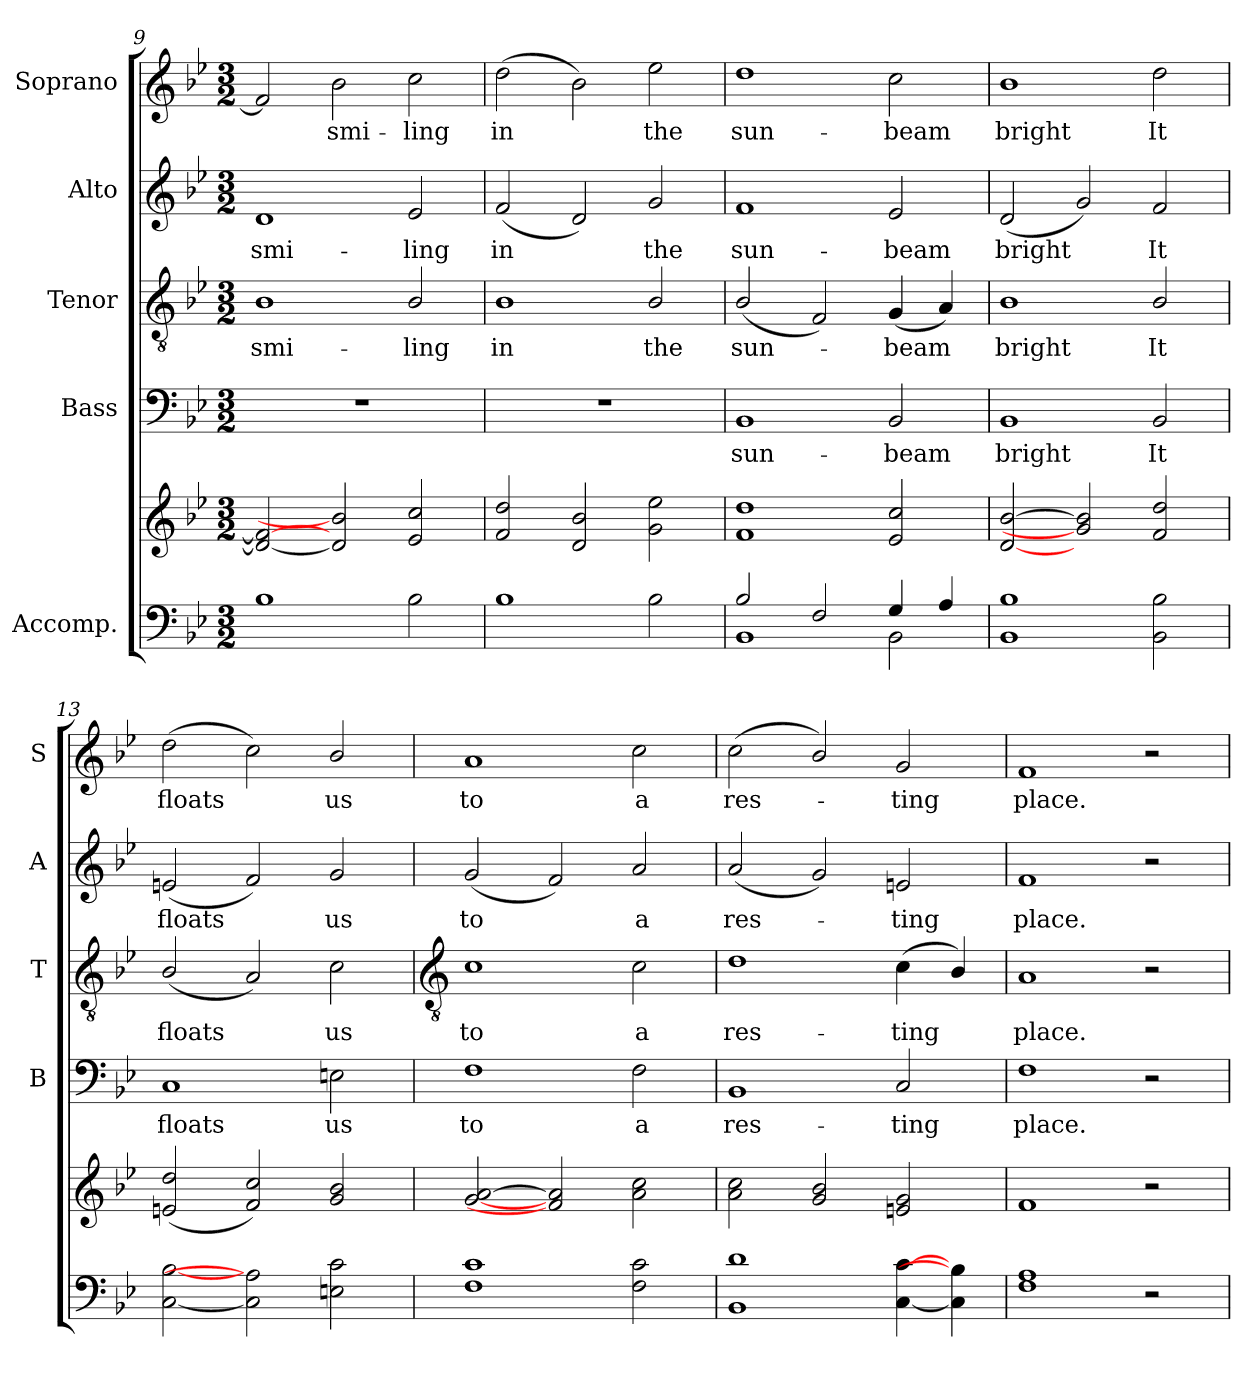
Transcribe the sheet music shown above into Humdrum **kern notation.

**kern	**kern	**kern	**text	**kern	**text	**kern	**text	**kern	**text
*part5	*part5	*part4	*part4	*part3	*part3	*part2	*part2	*part1	*part1
*staff6	*staff5	*staff4	*staff4	*staff3	*staff3	*staff2	*staff2	*staff1	*staff1
*I"Accomp.	*	*I"Bass	*	*I"Tenor	*	*I"Alto	*	*I"Soprano	*
*	*	*I'B	*	*I'T	*	*I'A	*	*I'S	*
*clefF4	*clefG2	*clefF4	*	*clefGv2	*	*clefG2	*	*clefG2	*
*k[b-e-]	*k[b-e-]	*k[b-e-]	*	*k[b-e-]	*	*k[b-e-]	*	*k[b-e-]	*
*B-:	*B-:	*B-:	*	*B-:	*	*B-:	*	*B-:	*
*M3/2	*M3/2	*M3/2	*	*M3/2	*	*M3/2	*	*M3/2	*
=9	=9	=9	=9	=9	=9	=9	=9	=9	=9
*^	*	*	*	*	*	*	*	*	*
!	!	!	!LO:N:vis=1	!	!	!LO:LY:b	!	!LO:LY:b	!	!
1B-/	1.ryy	2d_ 2f_	1.r	.	1B-	smi-	1d	smi-	2f]	.
!	!	!	!	!	!	!	!	!	!	!LO:LY:b
.	.	2d] 2b-]	.	.	.	.	.	.	2b-	smi-
!	!	!	!	!	!	!LO:LY:b	!	!LO:LY:b	!	!LO:LY:b
2B-\	.	2e- 2cc	.	.	2B-/	-ling	2e-	-ling	2cc	-ling
=10	=10	=10	=10	=10	=10	=10	=10	=10	=10	=10
!	!	!	!LO:N:vis=1	!	!	!LO:LY:b	!	!LO:LY:b	!	!LO:LY:b
1B-/	1.ryy	2f 2dd	1.r	.	1B-	in	(<2f	in	(>2dd	in
.	.	2d 2b-	.	.	.	.	2d)	.	2b-)	.
!	!	!	!	!	!	!LO:LY:b	!	!LO:LY:b	!	!LO:LY:b
2B-\	.	2g 2ee-	.	.	2B-/	the	2g	the	2ee-	the
=11	=11	=11	=11	=11	=11	=11	=11	=11	=11	=11
!	!	!	!	!LO:LY:b	!	!LO:LY:b	!	!LO:LY:b	!	!LO:LY:b
2B-/	1BB-\	1f 1dd	1BB-	sun-	(<2B-/	sun-	1f	sun-	1dd	sun-
2F/	.	.	.	.	2F)	.	.	.	.	.
!	!	!	!	!LO:LY:b	!	!LO:LY:b	!	!LO:LY:b	!	!LO:LY:b
4G/	2BB-\	2e- 2cc	2BB-	-beam	(<4G	beam	2e-	-beam	2cc	-beam
4A/	.	.	.	.	4A)	.	.	.	.	.
=12	=12	=12	=12	=12	=12	=12	=12	=12	=12	=12
!	!	!	!	!LO:LY:b	!	!LO:LY:b	!	!LO:LY:b	!	!LO:LY:b
1.ryy	1BB-\ 1B-\	[2d [2b-	1BB-	bright	1B-	bright	(<2d	bright	1b-	bright
.	.	2g] 2b-]	.	.	.	.	2g)	.	.	.
!	!	!	!	!LO:LY:b	!	!LO:LY:b	!	!LO:LY:b	!	!LO:LY:b
.	2BB-\ 2B-\	2f 2dd	2BB-	It	2B-/	It	2f	It	2dd	It
=13	=13	=13	=13	=13	=13	=13	=13	=13	=13	=13
!	!	!	!	!LO:LY:b	!	!LO:LY:b	!	!LO:LY:b	!	!LO:LY:b
1.ryy	[2C\ [2B-\	(>2en 2dd	1C	floats	(<2B-/	floats	(<2en	floats	(>2dd	floats
.	2C\] 2A\]	2f 2cc)	.	.	2A)	.	2f)	.	2cc)	.
!	!	!	!	!LO:LY:b	!	!LO:LY:b	!	!LO:LY:b	!	!LO:LY:b
.	2En\ 2c\	2g/ 2b-/	2En	us	2c	us	2g	us	2b-/	us
*v	*v	*	*	*	*	*	*	*	*	*
!!LO:LB:g=z
=14	=14	=14	=14	=14	=14	=14	=14	=14	=14
*	*	*	*	*clefGv2	*	*	*	*	*
*^	*	*	*	*	*	*	*	*	*
!	!	!	!	!LO:LY:b	!	!LO:LY:b	!	!LO:LY:b	!	!LO:LY:b
*v	*v	*	*	*	*	*	*	*	*	*
1F 1c	[2g [2a	1F	to	1c	to	(<2g	to	1a	to
.	2f] 2a]	.	.	.	.	2f)	.	.	.
!	!	!	!LO:LY:b	!	!LO:LY:b	!	!LO:LY:b	!	!LO:LY:b
2F 2c	2a 2cc	2F	a	2c	a	2a	a	2cc	a
=15	=15	=15	=15	=15	=15	=15	=15	=15	=15
!	!	!	!LO:LY:b	!	!LO:LY:b	!	!LO:LY:b	!	!LO:LY:b
1BB- 1d	2a 2cc	1BB-	res-	1d	res-	(<2a	res-	(<2cc	res-
.	2g/ 2b-/	.	.	.	.	2g)	.	2b-/)	.
!	!	!	!LO:LY:b	!	!LO:LY:b	!	!LO:LY:b	!	!LO:LY:b
[4C [4c	2en 2g	2C	-ting	(<4c	-ting	2en	ting	2g	ting
4C] 4B-]	.	.	.	4B-/)	.	.	.	.	.
=16	=16	=16	=16	=16	=16	=16	=16	=16	=16
!	!	!	!LO:LY:b	!	!LO:LY:b	!	!LO:LY:b	!	!LO:LY:b
1F 1A	1f	1F	place.	1A	place.	1f	place.	1f	place.
2r	2r	2r	.	2r	.	2r	.	2r	.
=	=	=	=	=	=	=	=	=	=
*-	*-	*-	*-	*-	*-	*-	*-	*-	*-
